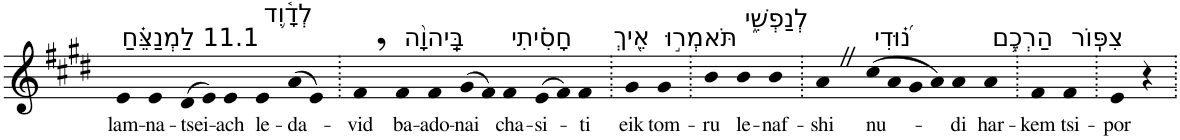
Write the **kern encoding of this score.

**kern	**text
*part1	*part1
*staff1	*staff1
*I"Piano	*
*I'Pno	*
*clefG2	*
*k[f#c#g#d#]	*
*E:	*
=1	=1
!LO:TX:a:t=11.1 לַמְנַצֵּ֗חַ	!
!	!LO:LY:b
4e	lam-
!	!LO:LY:b
4e	-na-
!	!LO:LY:b
(>8d#	-tsei-
8e)	.
!	!LO:LY:b
4e	-ach
!LO:TX:a:t=לְדָ֫וִ֥ד	!
!	!LO:LY:b
4e	le-
!	!LO:LY:b
(>8a	-da-
8e)	.
=2.	=2.
!	!LO:LY:b
4f#,	-vid
!LO:TX:a:t=בַּֽיהוָ֨ה	!
!	!LO:LY:b
4f#	ba-
!	!LO:LY:b
4f#	-ado-
!	!LO:LY:b
(>8g#	-nai
8f#)	.
!LO:TX:a:t=חָסִ֗יתִי	!
!	!LO:LY:b
4f#	cha-
!	!LO:LY:b
(>8e	-si-
8f#)	.
!	!LO:LY:b
4f#	-ti
=3.	=3.
!LO:TX:a:t=אֵ֭יךְ	!
!	!LO:LY:b
4g#	eik
!LO:TX:a:t=תֹּאמְר֣וּ	!
!	!LO:LY:b
4g#	tom-
=4.	=4.
!	!LO:LY:b
4b	-ru
!LO:TX:a:t=לְנַפְשִׁ֑י	!
!	!LO:LY:b
4b	le-
!	!LO:LY:b
4b	-naf-
=5.	=5.
!	!LO:LY:b
4aZ	-shi
!LO:TX:a:t=נ֝֗וּדִי	!
!	!LO:LY:b
(>8cc#	nu-
8a	.
8g#	.
8a)	.
!	!LO:LY:b
4a	-di
!LO:TX:a:t=הַרְכֶ֥ם	!
!	!LO:LY:b
4a	har-
=6.	=6.
!	!LO:LY:b
4f#	-kem
!LO:TX:a:t=צִפּֽוֹר	!
!	!LO:LY:b
4f#	tsi-
=7.	=7.
!	!LO:LY:b
4e	-por
4r	.
=.	=.
*-	*-
